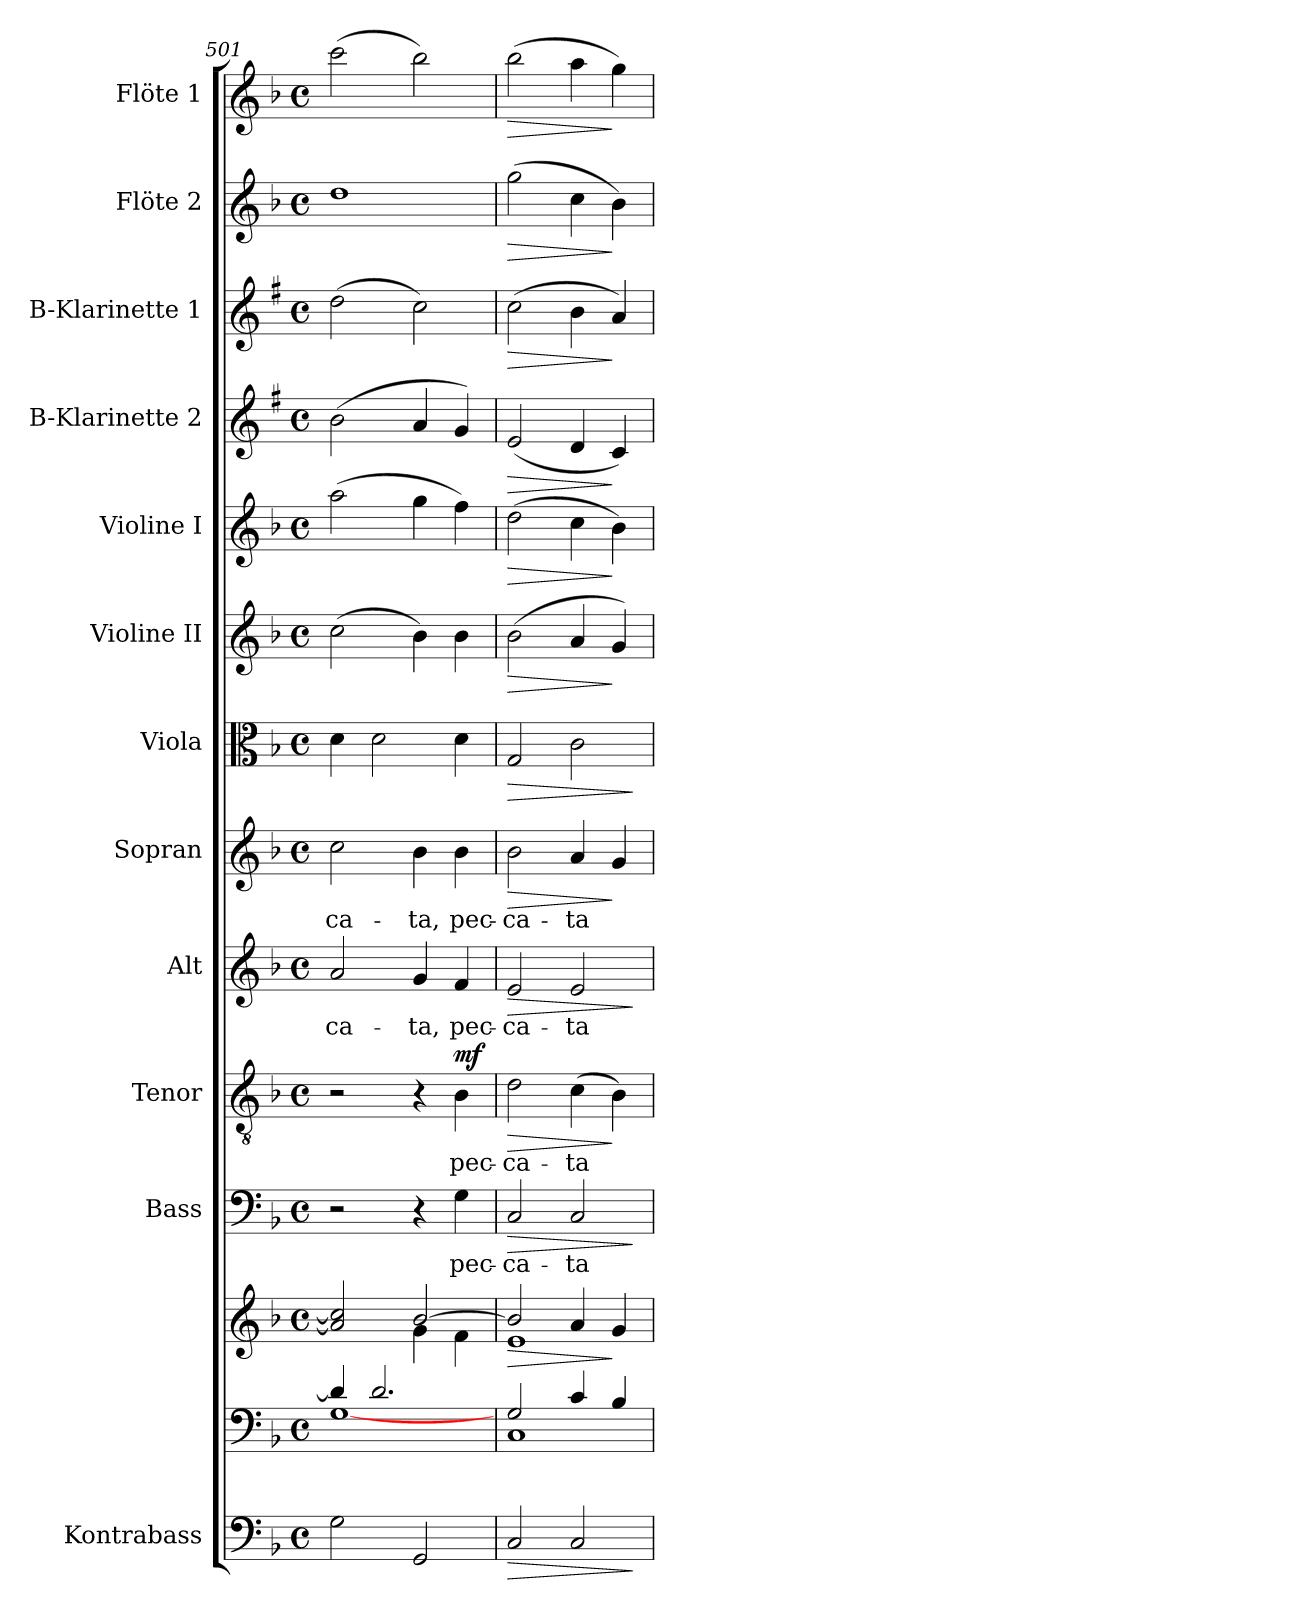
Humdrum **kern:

**kern	**dynam	**kern	**kern	**dynam	**kern	**text	**dynam	**kern	**text	**dynam	**kern	**text	**dynam	**kern	**text	**dynam	**kern	**dynam	**kern	**dynam	**kern	**dynam	**kern	**dynam	**kern	**dynam	**kern	**dynam	**kern	**dynam
*part13	*part13	*part12	*part12	*part12	*part11	*part11	*part11	*part10	*part10	*part10	*part9	*part9	*part9	*part8	*part8	*part8	*part7	*part7	*part6	*part6	*part5	*part5	*part4	*part4	*part3	*part3	*part2	*part2	*part1	*part1
*staff14	*staff14	*staff13	*staff12	*staff12/13	*staff11	*staff11	*staff11	*staff10	*staff10	*staff10	*staff9	*staff9	*staff9	*staff8	*staff8	*staff8	*staff7	*staff7	*staff6	*staff6	*staff5	*staff5	*staff4	*staff4	*staff3	*staff3	*staff2	*staff2	*staff1	*staff1
*I"Kontrabass	*	*	*	*	*I"Bass	*	*	*I"Tenor	*	*	*I"Alt	*	*	*I"Sopran	*	*	*I"Viola	*	*I"Violine II	*	*I"Violine I	*	*I"B-Klarinette 2	*	*I"B-Klarinette 1	*	*I"Flöte 2	*	*I"Flöte 1	*
*I'Kb.	*	*	*	*	*I'B.	*	*	*I'T.	*	*	*I'A.	*	*	*I'S.	*	*	*I'Vla.	*	*I'Vl. II	*	*I'Vl. I	*	*I'B Kl. 2	*	*I'B Kl. 1	*	*I'Fl. 2	*	*I'Fl. 1	*
*clefF4	*	*clefF4	*clefG2	*	*clefF4	*	*	*clefGv2	*	*	*clefG2	*	*	*clefG2	*	*	*clefC3	*	*clefG2	*	*clefG2	*	*clefG2	*	*clefG2	*	*clefG2	*	*clefG2	*
*ITrd7c12	*	*	*	*	*	*	*	*	*	*	*	*	*	*	*	*	*	*	*	*	*	*	*ITrd1c2	*	*ITrd1c2	*	*	*	*	*
*k[b-]	*	*k[b-]	*k[b-]	*	*k[b-]	*	*	*k[b-]	*	*	*k[b-]	*	*	*k[b-]	*	*	*k[b-]	*	*k[b-]	*	*k[b-]	*	*k[b-]	*	*k[b-]	*	*k[b-]	*	*k[b-]	*
*F:	*	*F:	*F:	*	*F:	*	*	*F:	*	*	*F:	*	*	*F:	*	*	*F:	*	*F:	*	*F:	*	*F:	*	*F:	*	*F:	*	*F:	*
*M4/4	*	*M4/4	*M4/4	*	*M4/4	*	*	*M4/4	*	*	*M4/4	*	*	*M4/4	*	*	*M4/4	*	*M4/4	*	*M4/4	*	*M4/4	*	*M4/4	*	*M4/4	*	*M4/4	*
*met(c)	*	*met(c)	*met(c)	*	*met(c)	*	*	*met(c)	*	*	*met(c)	*	*	*met(c)	*	*	*met(c)	*	*met(c)	*	*met(c)	*	*met(c)	*	*met(c)	*	*met(c)	*	*met(c)	*
=501	=501	=501	=501	=501	=501	=501	=501	=501	=501	=501	=501	=501	=501	=501	=501	=501	=501	=501	=501	=501	=501	=501	=501	=501	=501	=501	=501	=501	=501	=501
*	*	*^	*^	*	*	*	*	*	*	*	*	*	*	*	*	*	*	*	*	*	*	*	*	*	*	*	*	*	*	*
!	!	!	!	!	!	!	!	!	!	!	!	!	!	!LO:LY:b	!	!	!LO:LY:b	!	!	!	!	!	!	!	!	!	!	!	!	!	!	!
2GG\	.	4d/]	[<1G	2a/] 2cc/]	2ryy	.	2r	.	.	2r	.	.	2a/	-ca-	.	2cc\	-ca-	.	4d\	.	(>2cc\	.	(>2aa\	.	(>2a\	.	(>2cc\	.	1dd	.	(>2ccc\	.
.	.	2.d/	.	.	.	.	.	.	.	.	.	.	.	.	.	.	.	.	2d\	.	.	.	.	.	.	.	.	.	.	.	.	.
!	!	!	!	!	!	!	!	!	!	!	!	!	!	!LO:LY:b	!	!	!LO:LY:b	!	!	!	!	!	!	!	!	!	!	!	!	!	!	!
2GGG/	.	.	.	[>2b-/	4g\	.	4r	.	.	4r	.	.	4g/	-ta,	.	4b-\	-ta,	.	.	.	4b-\)	.	4gg\	.	4g/	.	2b-\)	.	.	.	2bb-\)	.
!	!	!	!	!	!	!	!	!LO:LY:b	!	!	!LO:LY:b	!LO:DY:a	!	!LO:LY:b	!	!	!LO:LY:b	!	!	!	!	!	!	!	!	!	!	!	!	!	!	!
.	.	.	.	.	4f\	.	4G\	pec-	.	4B-\	pec-	mf	4f/	pec-	.	4b-\	pec-	.	4d\	.	4b-\	.	4ff\)	.	4f/)	.	.	.	.	.	.	.
=502	=502	=502	=502	=502	=502	=502	=502	=502	=502	=502	=502	=502	=502	=502	=502	=502	=502	=502	=502	=502	=502	=502	=502	=502	=502	=502	=502	=502	=502	=502	=502	=502
!	!LO:HP:b	!	!	!	!	!LO:HP:b	!	!LO:LY:b	!LO:HP:b	!	!LO:LY:b	!LO:HP:b	!	!LO:LY:b	!LO:HP:b	!	!LO:LY:b	!LO:HP:b	!	!LO:HP:b	!	!LO:HP:b	!	!LO:HP:b	!	!LO:HP:b	!	!LO:HP:b	!	!LO:HP:b	!	!LO:HP:b
2CC/	>	2G/	1C	2b-/]	1e	>	2C/	-ca-	>	2d\	-ca-	>	2e/	-ca-	>	2b-\	-ca-	>	2G/	>	(>2b-\	>	(>2dd\	>	(<2d/	>	(>2b-\	>	(>2gg\	>	(>2bb-\	>
!	!	!	!	!	!	!	!	!LO:LY:b	!	!	!LO:LY:b	!	!	!LO:LY:b	!	!	!LO:LY:b	!	!	!	!	!	!	!	!	!	!	!	!	!	!	!
2CC/	.	4c/	.	4a/	.	.	2C/	-ta	.	(>4c\	-ta	.	2e/	-ta	.	4a/	-ta	.	2c\	.	4a/	.	4cc\	.	4c/	.	4a\	.	4cc\	.	4aa\	.
.	.	4B-/	.	4g/	.	]	.	.	.	4B-\)	.	]	.	.	.	4g/	.	]	.	.	4g/)	]	4b-\)	]	4B-/)	]	4g/)	]	4b-\)	]	4gg\)	]
*	*	*v	*v	*	*	*	*	*	*	*	*	*	*	*	*	*	*	*	*	*	*	*	*	*	*	*	*	*	*	*	*	*
*	*	*	*v	*v	*	*	*	*	*	*	*	*	*	*	*	*	*	*	*	*	*	*	*	*	*	*	*	*	*	*	*
.	]	.	.	.	.	.	]	.	.	.	.	.	]	.	.	.	.	]	.	.	.	.	.	.	.	.	.	.	.	.
=	=	=	=	=	=	=	=	=	=	=	=	=	=	=	=	=	=	=	=	=	=	=	=	=	=	=	=	=	=	=
*-	*-	*-	*-	*-	*-	*-	*-	*-	*-	*-	*-	*-	*-	*-	*-	*-	*-	*-	*-	*-	*-	*-	*-	*-	*-	*-	*-	*-	*-	*-
